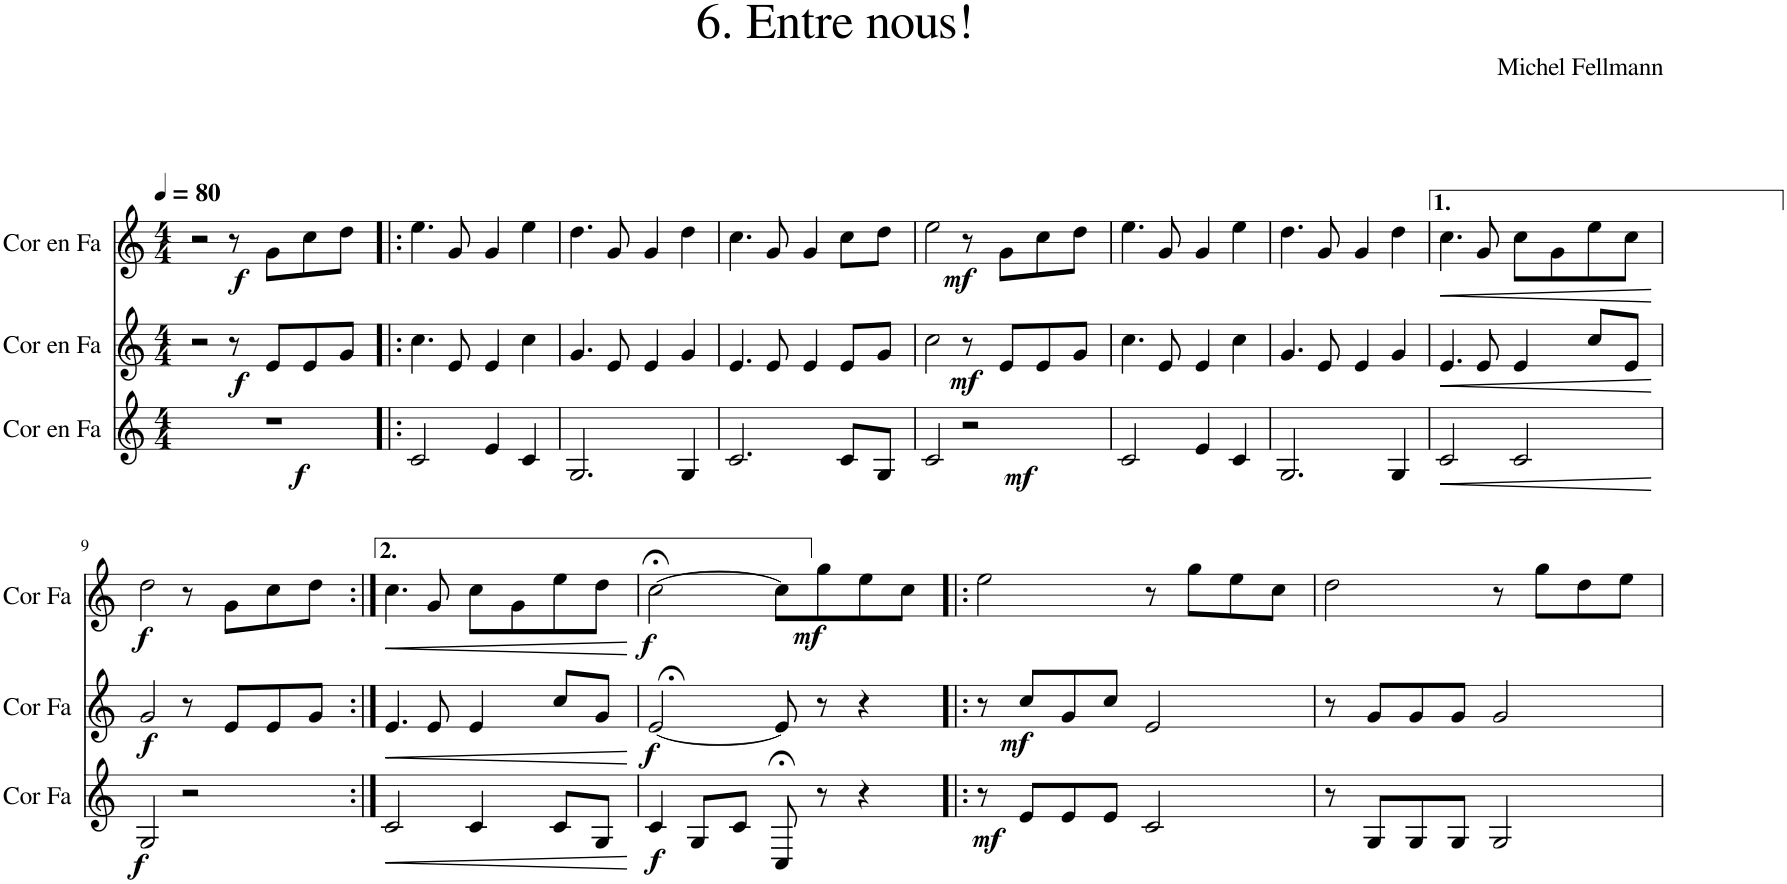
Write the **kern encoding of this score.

**kern	**dynam	**kern	**dynam	**kern	**dynam
*part3	*part3	*part2	*part2	*part1	*part1
*staff3	*staff3	*staff2	*staff2	*staff1	*staff1
*I"Cor en Fa	*	*I"Cor en Fa	*	*I"Cor en Fa	*
*I'Cor Fa	*	*I'Cor Fa	*	*I'Cor Fa	*
*clefG2	*	*clefG2	*	*clefG2	*
*Trd4c7	*	*Trd4c7	*	*Trd4c7	*
*k[]	*	*k[]	*	*k[]	*
*M4/4	*	*M4/4	*	*M4/4	*
*MM80	*	*MM80	*	*MM80	*
=1	=1	=1	=1	=1	=1
!	!LO:DY:b	!	!	!	!
1r	f	2r	.	2r	.
!	!	!	!LO:DY:b	!	!LO:DY:b
.	.	8r	f	8r	f
.	.	8e/L	.	8g\L	.
.	.	8e/	.	8cc\	.
.	.	8g/J	.	8dd\J	.
=2!|:	=2!|:	=2!|:	=2!|:	=2!|:	=2!|:
2c/	.	4.cc\	.	4.ee\	.
.	.	8e/	.	8g/	.
4e/	.	4e/	.	4g/	.
4c/	.	4cc\	.	4ee\	.
=3	=3	=3	=3	=3	=3
2.G/	.	4.g/	.	4.dd\	.
.	.	8e/	.	8g/	.
.	.	4e/	.	4g/	.
4G/	.	4g/	.	4dd\	.
=4	=4	=4	=4	=4	=4
2.c/	.	4.e/	.	4.cc\	.
.	.	8e/	.	8g/	.
.	.	4e/	.	4g/	.
8c/L	.	8e/L	.	8cc\L	.
8G/J	.	8g/J	.	8dd\J	.
=5	=5	=5	=5	=5	=5
2c/	.	2cc\	.	2ee\	.
!	!LO:DY:b	!	!LO:DY:b	!	!LO:DY:b
2r	mf	8r	mf	8r	mf
.	.	8e/L	.	8g\L	.
.	.	8e/	.	8cc\	.
.	.	8g/J	.	8dd\J	.
=6	=6	=6	=6	=6	=6
2c/	.	4.cc\	.	4.ee\	.
.	.	8e/	.	8g/	.
4e/	.	4e/	.	4g/	.
4c/	.	4cc\	.	4ee\	.
=7	=7	=7	=7	=7	=7
2.G/	.	4.g/	.	4.dd\	.
.	.	8e/	.	8g/	.
.	.	4e/	.	4g/	.
4G/	.	4g/	.	4dd\	.
=8	=8	=8	=8	=8	=8
!	!LO:HP:b	!	!LO:HP:b	!	!LO:HP:b
2c/	<	4.e/	<	4.cc\	<
.	.	8e/	.	8g/	.
2c/	.	4e/	.	8cc\L	.
.	.	.	.	8g\	.
.	.	8cc/L	.	8ee\	.
.	.	8e/J	.	8cc\J	.
.	[	.	[	.	[
!!LO:LB:g=z
=9	=9	=9	=9	=9	=9
!	!LO:DY:b	!	!LO:DY:b	!	!LO:DY:b
2G/	f	2g/	f	2dd\	f
2r	.	8r	.	8r	.
.	.	8e/L	.	8g\L	.
.	.	8e/	.	8cc\	.
.	.	8g/J	.	8dd\J	.
=10:|!	=10:|!	=10:|!	=10:|!	=10:|!	=10:|!
!	!LO:HP:b	!	!LO:HP:b	!	!LO:HP:b
2c/	<	4.e/	<	4.cc\	<
.	.	8e/	.	8g/	.
4c/	.	4e/	.	8cc\L	.
.	.	.	.	8g\	.
8c/L	.	8cc/L	.	8ee\	.
8G/J	.	8g/J	.	8dd\J	.
.	[	.	[	.	[
=11	=11	=11	=11	=11	=11
!	!LO:DY:b	!	!LO:DY:b	!	!LO:DY:b
4c/	f	[2e;</	f	[2cc;<\	f
8G/L	.	.	.	.	.
8c/J	.	.	.	.	.
8C;</	.	8e/]	.	8cc\L]	.
!	!	!	!	!	!LO:DY:b
8r	.	8r	.	8gg\	mf
4r	.	4r	.	8ee\	.
.	.	.	.	8cc\J	.
=12!|:	=12!|:	=12!|:	=12!|:	=12!|:	=12!|:
!	!LO:DY:b	!	!	!	!
8r	mf	8r	.	2ee\	.
!	!	!	!LO:DY:b	!	!
8e/L	.	8cc/L	mf	.	.
8e/	.	8g/	.	.	.
8e/J	.	8cc/J	.	.	.
2c/	.	2e/	.	8r	.
.	.	.	.	8gg\L	.
.	.	.	.	8ee\	.
.	.	.	.	8cc\J	.
=13	=13	=13	=13	=13	=13
8r	.	8r	.	2dd\	.
8G/L	.	8g/L	.	.	.
8G/	.	8g/	.	.	.
8G/J	.	8g/J	.	.	.
2G/	.	2g/	.	8r	.
.	.	.	.	8gg\L	.
.	.	.	.	8dd\	.
.	.	.	.	8ee\J	.
=	=	=	=	=	=
*-	*-	*-	*-	*-	*-
